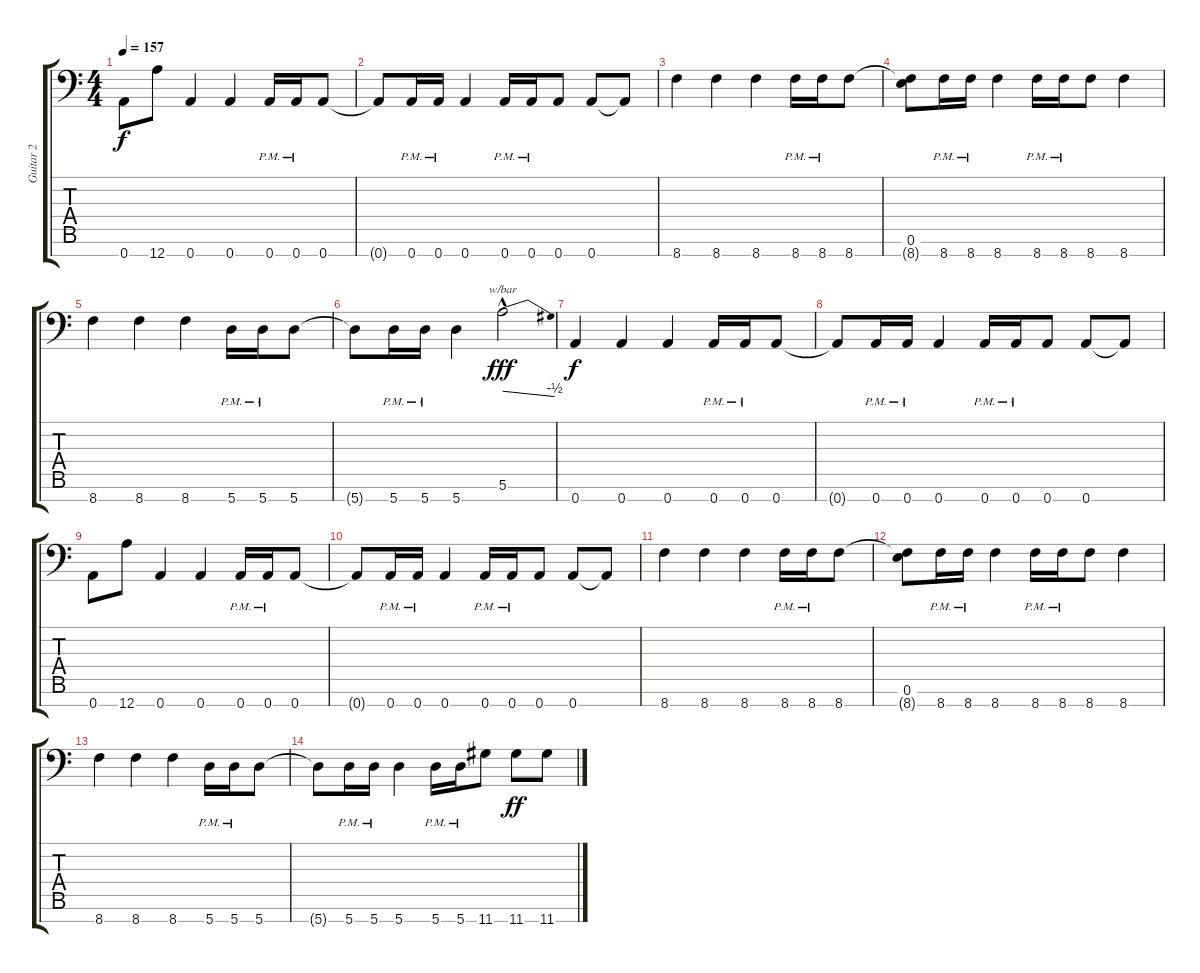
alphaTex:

\track ("Guitar 2" "Guitar 2") {instrument overdrivenguitar}
\staff {score tabs}
\tuning (E4 B3 G3 D3 A2 E2 A1) {hide}
\ts (4 4)
\tempo 157
\clef f4
\ks c
0.7.8{dy f} 12.7.8 0.7.4 0.7.4 0.7{pm}.16 0.7{pm}.16 0.7.8 |
0.7{t}.8 0.7{pm}.16 0.7{pm}.16 0.7.4 0.7{pm}.16 0.7{pm}.16 0.7.8 0.7.8 0.7{t}.8 |
8.7.4 8.7.4 8.7.4 8.7{pm}.16 8.7{pm}.16 8.7.8 |
(0.6 8.7{t}).8 8.7{pm}.16 8.7{pm}.16 8.7.4 8.7{pm}.16 8.7{pm}.16 8.7.8 8.7.4 |
8.7.4 8.7.4 8.7.4 5.7{pm}.16 5.7{pm}.16 5.7.8 |
5.7{t}.8 5.7{pm}.16 5.7{pm}.16 5.7.4 5.6{hac}.2{tbe (dive default 0 0 60 -2) dy fff} |
0.7.4{dy f} 0.7.4 0.7.4 0.7{pm}.16 0.7{pm}.16 0.7.8 |
0.7{t}.8 0.7{pm}.16 0.7{pm}.16 0.7.4 0.7{pm}.16 0.7{pm}.16 0.7.8 0.7.8 0.7{t}.8 |
0.7.8 12.7.8 0.7.4 0.7.4 0.7{pm}.16 0.7{pm}.16 0.7.8 |
0.7{t}.8 0.7{pm}.16 0.7{pm}.16 0.7.4 0.7{pm}.16 0.7{pm}.16 0.7.8 0.7.8 0.7{t}.8 |
8.7.4 8.7.4 8.7.4 8.7{pm}.16 8.7{pm}.16 8.7.8 |
(0.6 8.7{t}).8 8.7{pm}.16 8.7{pm}.16 8.7.4 8.7{pm}.16 8.7{pm}.16 8.7.8 8.7.4 |
8.7.4 8.7.4 8.7.4 5.7{pm}.16 5.7{pm}.16 5.7.8 |
5.7{t}.8 5.7{pm}.16 5.7{pm}.16 5.7.4 5.7{pm}.16 5.7{pm}.16 11.7.8 11.7.8{dy ff} 11.7.8
